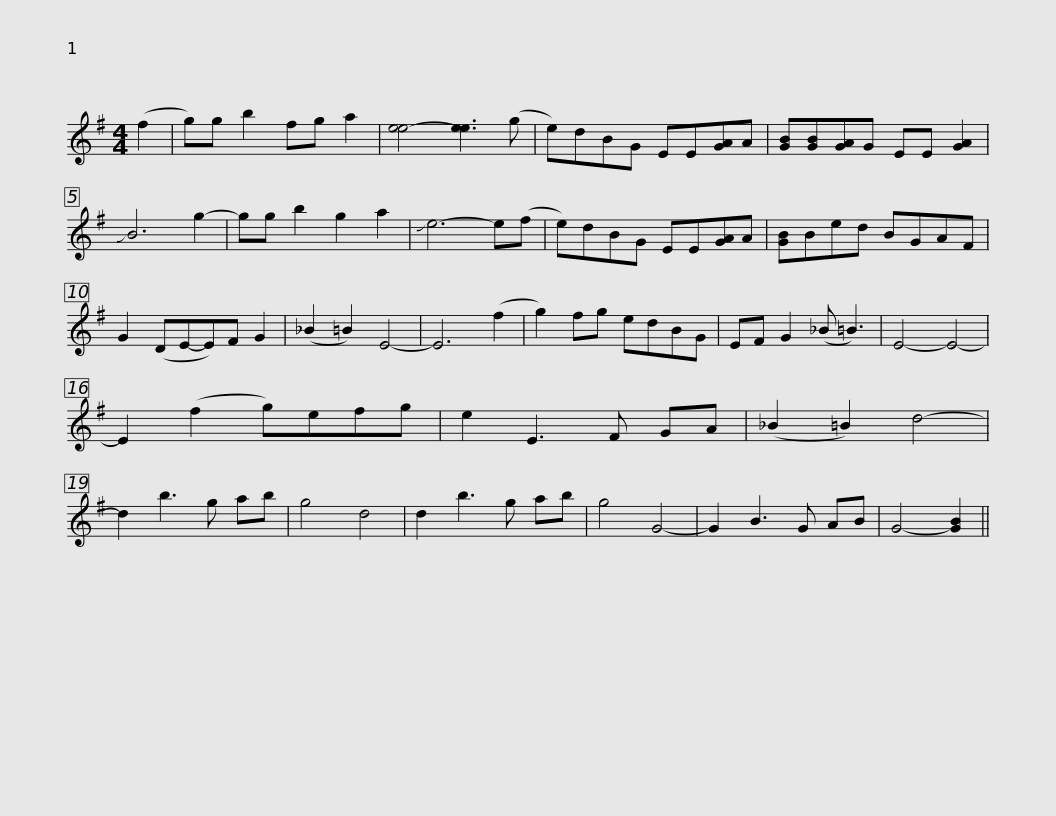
X:1
L:1/8
M:4/4
I:linebreak $
K:G
V:1 treble
V:1
 (f2 | g)g b2 fg a2 | [ee-]4 [ee]3 (g | e)dBG EE[GA]A | [GB][GB][GA]G EE [GA]2 | %5
 !slide!B6 g2- | gg b2 g2 a2 | !slide!e6- e(f |$ e)dBG EE[GA]A | [GB]Bed BGAF | %10
 G2 (DE-E)F G2 | (_B2 =B2) E4- | E6 (f2 | g2) fg edBG | EF G2 (_B =B3) |$ %15
 E4- E4- | E2 (f2 g)efg | e2 E3 F GA | (_B2 =B2) d4- | d2 b3 g ab | %20
 g4 d4 | d2 b3 g ab | g4 G4- | G2 B3 G AB |$ G4- [GB]2 || %25
